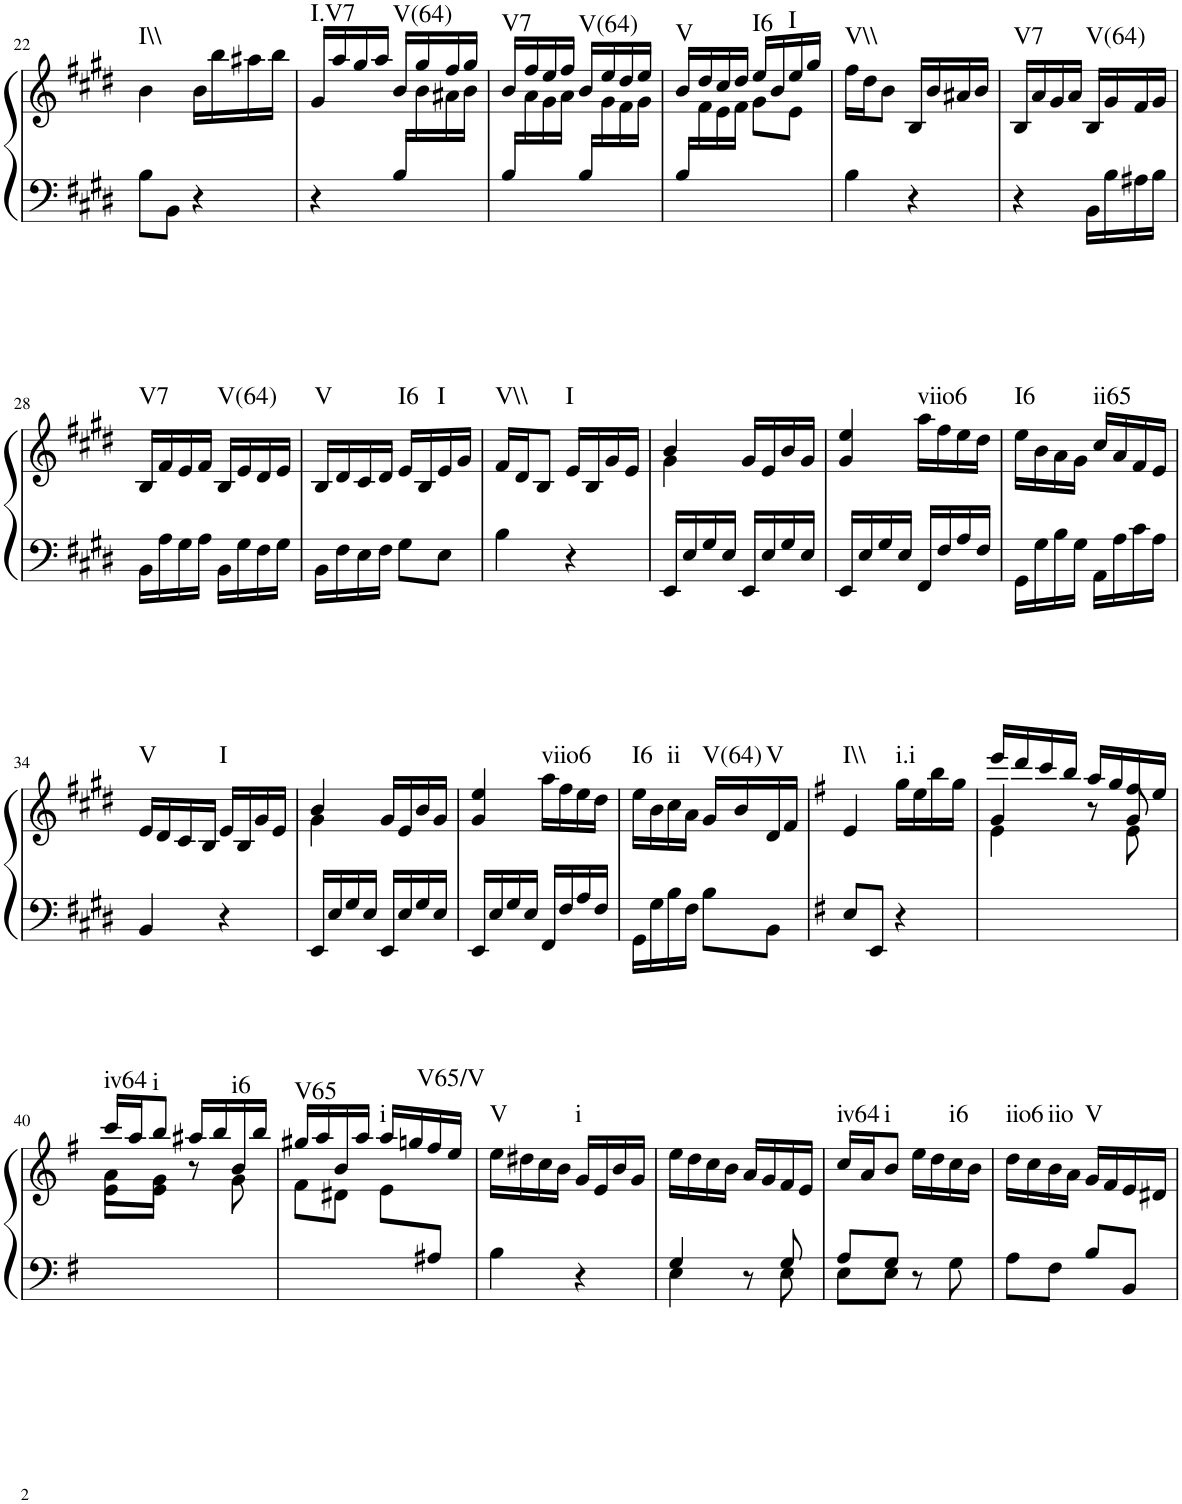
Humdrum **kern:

**kern	**kern	**harte
*part1	*part1	*part1
*staff2	*staff1	*
*I"Piano	*	*
*I'Pno.	*	*
!!LO:PB:g=z
*clefF4	*clefG2	*
*k[f#c#g#d#]	*k[f#c#g#d#]	*
*M2/4	*M2/4	*
=22	=22	=22
!	!	!LO:H:kt=I\\
8B\L	4b\	N
8BB\J	.	.
4r	16b\LL	.
.	16bb\	.
.	16aa#X\	.
.	16bb\JJ	.
=23	=23	=23
*	*^	*
!	!	!	!LO:H:kt=I.V7
4r	16g#/LL	16ryy	N
*	*v	*v	*
.	16aa/	.
.	16gg#/	.
.	16aa/JJ	.
!	!	!LO:H:kt=V(64)
16B/LL	16b/LL	N
*	*^	*
8.ryy	16gg#/	16b\	.
.	16ff#/	16a#X\	.
.	16gg#/JJ	16b\JJ	.
=24	=24	=24	=24
!	!	!	!LO:H:kt=V7
16B/LL	16b/LL	16ryy	N
8.ryy	16ff#/	16a\	.
.	16ee/	16g#\	.
.	16ff#/JJ	16a\JJ	.
!	!	!	!LO:H:kt=V(64)
16B/LL	16b/LL	16ryy	N
8.ryy	16ee/	16g#\	.
.	16dd#/	16f#\	.
.	16ee/JJ	16g#\JJ	.
=25	=25	=25	=25
!	!	!	!LO:H:kt=V
16B/LL	16b/LL	16ryy	N
4..ryy	16dd#/	16f#\	.
.	16cc#/	16e\	.
.	16dd#/JJ	16f#\JJ	.
!	!	!	!LO:H:kt=I6
.	16ee/LL	8g#\L	N
.	16b/	.	.
!	!	!	!LO:H:kt=I
.	16ee/	8e\J	N
.	16gg#/JJ	.	.
*	*v	*v	*
=26	=26	=26
!	!	!LO:H:kt=V\\
4B\	16ff#\LL	N
.	16dd#\J	.
.	8b\J	.
4r	16B/LL	.
.	16b/	.
.	16a#X/	.
.	16b/JJ	.
=27	=27	=27
!	!	!LO:H:kt=V7
4r	16B/LL	N
.	16a/	.
.	16g#/	.
.	16a/JJ	.
!	!	!LO:H:kt=V(64)
16BB\LL	16B/LL	N
16B\	16g#/	.
16A#X\	16f#/	.
16B\JJ	16g#/JJ	.
!!LO:LB:g=z
=28	=28	=28
!	!	!LO:H:kt=V7
16BB\LL	16B/LL	N
16A\	16f#/	.
16G#\	16e/	.
16A\JJ	16f#/JJ	.
!	!	!LO:H:kt=V(64)
16BB\LL	16B/LL	N
16G#\	16e/	.
16F#\	16d#/	.
16G#\JJ	16e/JJ	.
=29	=29	=29
!	!	!LO:H:kt=V
16BB\LL	16B/LL	N
16F#\	16d#/	.
16E\	16c#/	.
16F#\JJ	16d#/JJ	.
!	!	!LO:H:kt=I6
8G#\L	16e/LL	N
.	16B/	.
!	!	!LO:H:kt=I
8E\J	16e/	N
.	16g#/JJ	.
=30	=30	=30
!	!	!LO:H:kt=V\\
4B\	16f#/LL	N
.	16d#/J	.
.	8B/J	.
!	!	!LO:H:kt=I
4r	16e/LL	N
.	16B/	.
.	16g#/	.
.	16e/JJ	.
=31	=31	=31
*	*^	*
16EE/LL	4b/	4g#\	.
16E/	.	.	.
16G#/	.	.	.
16E/JJ	.	.	.
16EE/LL	16g#/LL	4ryy	.
16E/	16e/	.	.
16G#/	16b/	.	.
16E/JJ	16g#/JJ	.	.
*	*v	*v	*
=32	=32	=32
16EE/LL	4g#/ 4ee/	.
16E/	.	.
16G#/	.	.
16E/JJ	.	.
!	!	!LO:H:kt=viio6
16FF#/LL	16aa\LL	N
16F#/	16ff#\	.
16A/	16ee\	.
16F#/JJ	16dd#\JJ	.
=33	=33	=33
!	!	!LO:H:kt=I6
16GG#\LL	16ee\LL	N
16G#\	16b\	.
16B\	16a\	.
16G#\JJ	16g#\JJ	.
!	!	!LO:H:kt=ii65
16AA\LL	16cc#/LL	N
16A\	16a/	.
16c#\	16f#/	.
16A\JJ	16e/JJ	.
!!LO:LB:g=z
=34	=34	=34
!	!	!LO:H:kt=V
4BB/	16e/LL	N
.	16d#/	.
.	16c#/	.
.	16B/JJ	.
!	!	!LO:H:kt=I
4r	16e/LL	N
.	16B/	.
.	16g#/	.
.	16e/JJ	.
=35	=35	=35
*	*^	*
16EE/LL	4b/	4g#\	.
16E/	.	.	.
16G#/	.	.	.
16E/JJ	.	.	.
16EE/LL	16g#/LL	4ryy	.
16E/	16e/	.	.
16G#/	16b/	.	.
16E/JJ	16g#/JJ	.	.
*	*v	*v	*
=36	=36	=36
16EE/LL	4g#/ 4ee/	.
16E/	.	.
16G#/	.	.
16E/JJ	.	.
!	!	!LO:H:kt=viio6
16FF#/LL	16aa\LL	N
16F#/	16ff#\	.
16A/	16ee\	.
16F#/JJ	16dd#\JJ	.
=37	=37	=37
!	!	!LO:H:kt=I6
16GG#\LL	16ee\LL	N
16G#\	16b\	.
!	!	!LO:H:kt=ii
16B\	16cc#\	N
16F#\JJ	16a\JJ	.
!	!	!LO:H:kt=V(64)
8B\L	16g#/LL	N
.	16b/	.
!	!	!LO:H:kt=V
8BB\J	16d#/	N
.	16f#/JJ	.
=38	=38	=38
*k[f#]	*k[f#]	*
!	!	!LO:H:kt=I\\
8E/L	4e/	N
8EE/J	.	.
!	!	!LO:H:kt=i.i
4r	16gg\LL	N
.	16ee\	.
.	16bb\	.
.	16gg\JJ	.
=39	=39	=39
*	*^	*
*	*	*^	*
4ryy	16eee/LL	4g/	4e\	.
.	16ddd/	.	.	.
.	16ccc/	.	.	.
.	16bb/JJ	.	.	.
8r	16aa/LL	8ryy	8ryy	.
.	16gg/	.	.	.
8ryy	16ff#/	8g/	8e\	.
.	16ee/JJ	.	.	.
!!LO:LB:g=z	!!	!!
=40	=40	=40	=40	=40
!	!	!	!	!LO:H:kt=iv64
4ryy	16ccc/LL	8a\L	8e\L	N
.	16aa/J	.	.	.
!	!	!	!	!LO:H:kt=i
.	8bb/J	8g\J	8e\J	N
8r	16aa#X/LL	8ryy	4ryy	.
.	16bb/	.	.	.
!	!	!	!	!LO:H:kt=i6
8ryy	16b/	8g\	.	N
.	16bb/JJ	.	.	.
*	*	*v	*v	*
=41	=41	=41	=41
!	!	!	!LO:H:kt=V65
4.ryy	16gg#X/LL	8f#\L	N
.	16aa/	.	.
.	16b/	8d#X\J	.
.	16aa/JJ	.	.
!	!	!	!LO:H:kt=i
.	16aa/LL	8e\L	N
.	16ggn/	.	.
!	!	!	!LO:H:kt=V65/V
8A#X/J	16ff#/	8ryy	N
.	16ee/JJ	.	.
*	*v	*v	*
=42	=42	=42
!	!	!LO:H:kt=V
4B\	16ee\LL	N
.	16dd#X\	.
.	16cc\	.
.	16b\JJ	.
!	!	!LO:H:kt=i
4r	16g/LL	N
.	16e/	.
.	16b/	.
.	16g/JJ	.
=43	=43	=43
*^	*	*
4G/	4E\	16ee\LL	.
.	.	16dd\	.
.	.	16cc\	.
.	.	16b\JJ	.
8r	8ryy	16a/LL	.
.	.	16g/	.
8G/	8E\	16f#/	.
.	.	16e/JJ	.
=44	=44	=44	=44
!	!	!	!LO:H:kt=iv64
8A/L	8E\L	16cc/LL	N
.	.	16a/J	.
!	!	!	!LO:H:kt=i
8G/J	8E\J	8b/J	N
8r	4ryy	16ee\LL	.
.	.	16dd\	.
!	!	!	!LO:H:kt=i6
8G\	.	16cc\	N
.	.	16b\JJ	.
*v	*v	*	*
=45	=45	=45
!	!	!LO:H:kt=iio6
8A\L	16dd\LL	N
.	16cc\	.
!	!	!LO:H:kt=iio
8F#\J	16b\	N
.	16a\JJ	.
!	!	!LO:H:kt=V
8B/L	16g/LL	N
.	16f#/	.
8BB/J	16e/	.
.	16d#X/JJ	.
=	=	=
*-	*-	*-
